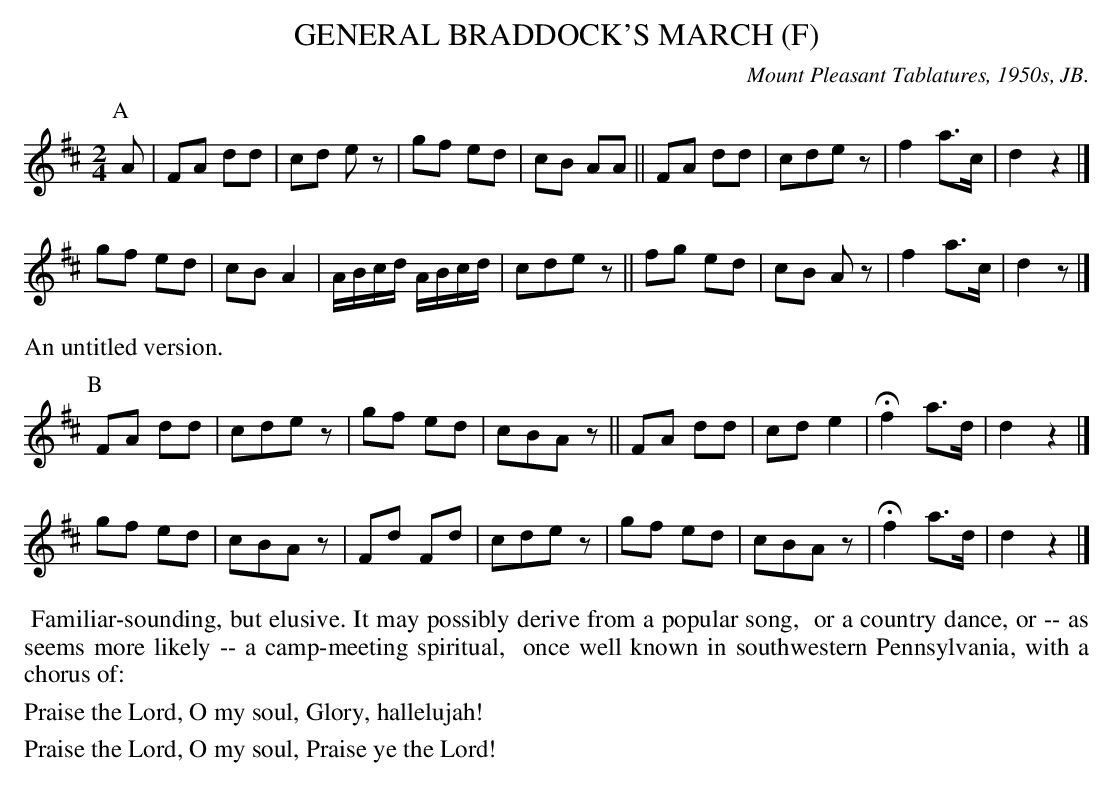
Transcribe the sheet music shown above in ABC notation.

X:1
T: GENERAL BRADDOCK'S MARCH (F)
O: Mount Pleasant Tablatures, 1950s, JB.
M: 2/4
L: 1/8
K: D
P: A
A |\
FA dd | cd ez | gf ed | cB AA || FA dd | cde z | f2 a>c | d2 z2 |]
gf ed | cB A2 | A/B/c/d/ A/B/c/d/ | cdez || fg ed | cB Az | f2 a>c | d2 z |]
%%text An untitled version.
P: B
FA dd | cdez | gf ed | cBAz || FA dd | cd e2 | Hf2 a>d | d2 z2 |]
gf ed | cBAz | Fd Fd | cdez | gf ed | cBAz | Hf2 a>d | d2 z2 |]
